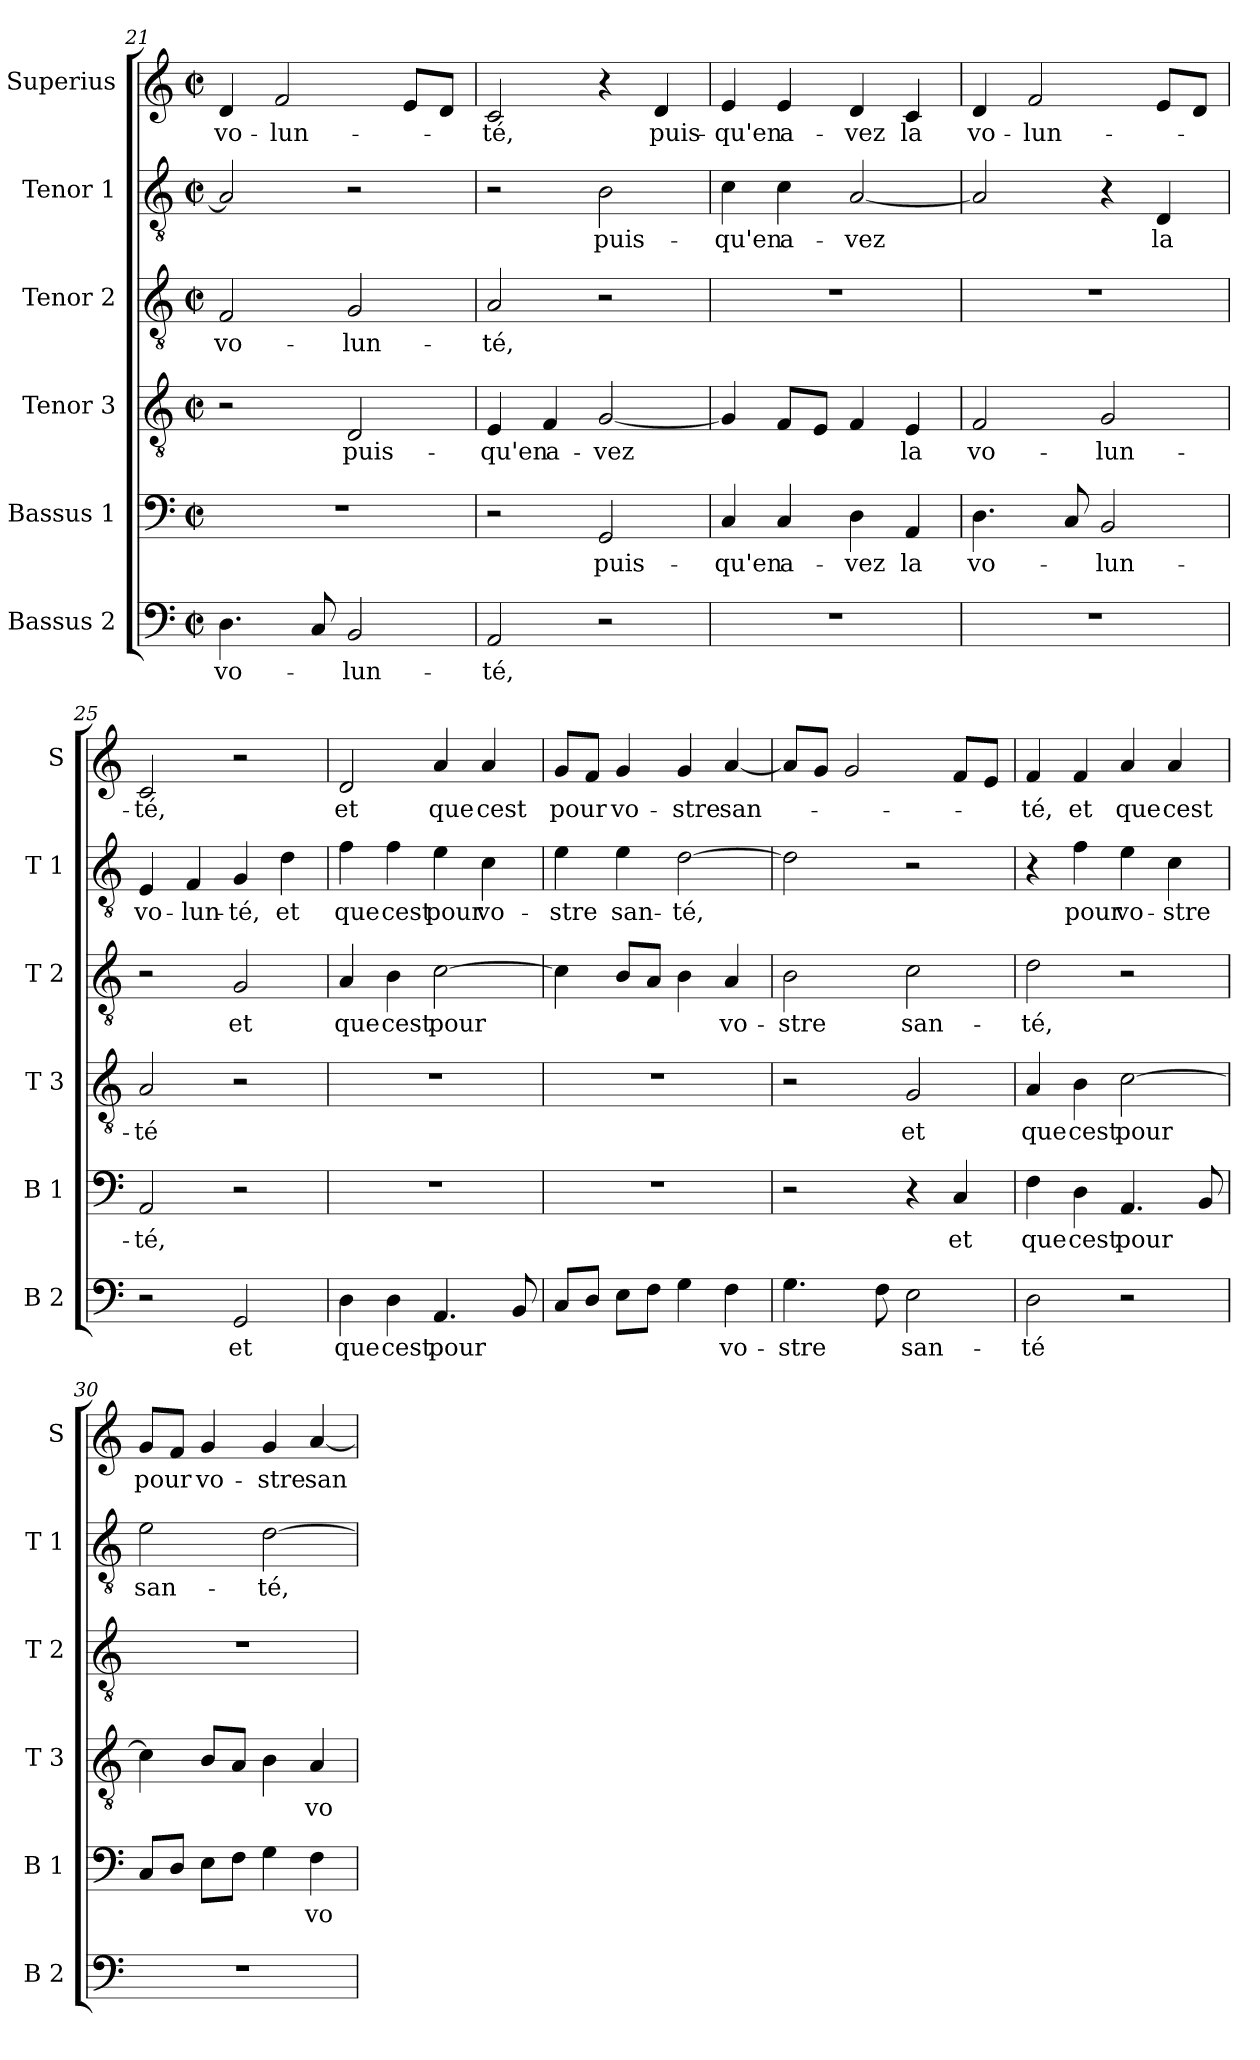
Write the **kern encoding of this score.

**kern	**text	**kern	**text	**kern	**text	**kern	**text	**kern	**text	**kern	**text
*part6	*part6	*part5	*part5	*part4	*part4	*part3	*part3	*part2	*part2	*part1	*part1
*staff6	*staff6	*staff5	*staff5	*staff4	*staff4	*staff3	*staff3	*staff2	*staff2	*staff1	*staff1
*I"Bassus 2	*	*I"Bassus 1	*	*I"Tenor 3	*	*I"Tenor 2	*	*I"Tenor 1	*	*I"Superius	*
*I'B 2	*	*I'B 1	*	*I'T 3	*	*I'T 2	*	*I'T 1	*	*I'S	*
*clefF4	*	*clefF4	*	*clefGv2	*	*clefGv2	*	*clefGv2	*	*clefG2	*
*k[]	*	*k[]	*	*k[]	*	*k[]	*	*k[]	*	*k[]	*
*C:	*	*C:	*	*C:	*	*C:	*	*C:	*	*C:	*
*M2/2	*	*M2/2	*	*M2/2	*	*M2/2	*	*M2/2	*	*M2/2	*
*met(c|)	*	*met(c|)	*	*met(c|)	*	*met(c|)	*	*met(c|)	*	*met(c|)	*
=21	=21	=21	=21	=21	=21	=21	=21	=21	=21	=21	=21
4.D\	vo-	1r	.	2r	.	2F/	vo-	2A/]	.	4d/	vo-
.	.	.	.	.	.	.	.	.	.	2f/	-lun-
8C/	.	.	.	.	.	.	.	.	.	.	.
2BB/	-lun-	.	.	2D/	puis-	2G/	-lun-	2r	.	.	.
.	.	.	.	.	.	.	.	.	.	8e/L	.
.	.	.	.	.	.	.	.	.	.	8d/J	.
=22	=22	=22	=22	=22	=22	=22	=22	=22	=22	=22	=22
2AA/	-té,	2r	.	4E/	-qu'en	2A/	-té,	2r	.	2c/	-té,
.	.	.	.	4F/	a-	.	.	.	.	.	.
2r	.	2GG/	puis-	[2G/	-vez	2r	.	2B\	puis-	4r	.
.	.	.	.	.	.	.	.	.	.	4d/	puis-
=23	=23	=23	=23	=23	=23	=23	=23	=23	=23	=23	=23
1r	.	4C/	-qu'en	4G/]	.	1r	.	4c\	-qu'en	4e/	-qu'en
.	.	4C/	a-	8F/L	.	.	.	4c\	a-	4e/	a-
.	.	.	.	8E/J	.	.	.	.	.	.	.
.	.	4D\	-vez	4F/	.	.	.	[2A/	-vez	4d/	-vez
.	.	4AA/	la	4E/	la	.	.	.	.	4c/	la
=24	=24	=24	=24	=24	=24	=24	=24	=24	=24	=24	=24
1r	.	4.D\	vo-	2F/	vo-	1r	.	2A/]	.	4d/	vo-
.	.	.	.	.	.	.	.	.	.	2f/	-lun-
.	.	8C/	.	.	.	.	.	.	.	.	.
.	.	2BB/	-lun-	2G/	-lun-	.	.	4r	.	.	.
.	.	.	.	.	.	.	.	4D/	la	8e/L	.
.	.	.	.	.	.	.	.	.	.	8d/J	.
!!LO:PB:g=z
=25	=25	=25	=25	=25	=25	=25	=25	=25	=25	=25	=25
2r	.	2AA/	-té,	2A/	-té	2r	.	4E/	vo-	2c/	-té,
.	.	.	.	.	.	.	.	4F/	-lun-	.	.
2GG/	et	2r	.	2r	.	2G/	et	4G/	-té,	2r	.
.	.	.	.	.	.	.	.	4d\	et	.	.
=26	=26	=26	=26	=26	=26	=26	=26	=26	=26	=26	=26
4D\	que	1r	.	1r	.	4A/	que	4f\	que	2d/	et
4D\	cest	.	.	.	.	4B\	cest	4f\	cest	.	.
4.AA/	pour	.	.	.	.	[2c\	pour	4e\	pour	4a/	que
.	.	.	.	.	.	.	.	4c\	vo-	4a/	cest
8BB/	.	.	.	.	.	.	.	.	.	.	.
=27	=27	=27	=27	=27	=27	=27	=27	=27	=27	=27	=27
8C/L	.	1r	.	1r	.	4c\]	.	4e\	-stre	8g/L	pour
8D/J	.	.	.	.	.	.	.	.	.	8f/J	.
8E\L	.	.	.	.	.	8B/L	.	4e\	san-	4g/	vo-
8F\J	.	.	.	.	.	8A/J	.	.	.	.	.
4G\	.	.	.	.	.	4B\	.	[2d\	-té,	4g/	-stre
4F\	vo-	.	.	.	.	4A/	vo-	.	.	[4a/	san-
=28	=28	=28	=28	=28	=28	=28	=28	=28	=28	=28	=28
4.G\	-stre	2r	.	2r	.	2B\	-stre	2d\]	.	8a/L]	.
.	.	.	.	.	.	.	.	.	.	8g/J	.
.	.	.	.	.	.	.	.	.	.	2g/	.
8F\	.	.	.	.	.	.	.	.	.	.	.
2E\	san-	4r	.	2G/	et	2c\	san-	2r	.	.	.
.	.	4C/	et	.	.	.	.	.	.	8f/L	.
.	.	.	.	.	.	.	.	.	.	8e/J	.
=29	=29	=29	=29	=29	=29	=29	=29	=29	=29	=29	=29
2D\	-té	4F\	que	4A/	que	2d\	-té,	4r	.	4f/	-té,
.	.	4D\	cest	4B\	cest	.	.	4f\	pour	4f/	et
2r	.	4.AA/	pour	[2c\	pour	2r	.	4e\	vo-	4a/	que
.	.	.	.	.	.	.	.	4c\	-stre	4a/	cest
.	.	8BB/	.	.	.	.	.	.	.	.	.
=30	=30	=30	=30	=30	=30	=30	=30	=30	=30	=30	=30
1r	.	8C/L	.	4c\]	.	1r	.	2e\	san-	8g/L	pour
.	.	8D/J	.	.	.	.	.	.	.	8f/J	.
.	.	8E\L	.	8B/L	.	.	.	.	.	4g/	vo-
.	.	8F\J	.	8A/J	.	.	.	.	.	.	.
.	.	4G\	.	4B\	.	.	.	[2d\	-té,	4g/	-stre
.	.	4F\	vo-	4A/	vo-	.	.	.	.	[4a/	san-
=	=	=	=	=	=	=	=	=	=	=	=
*-	*-	*-	*-	*-	*-	*-	*-	*-	*-	*-	*-
